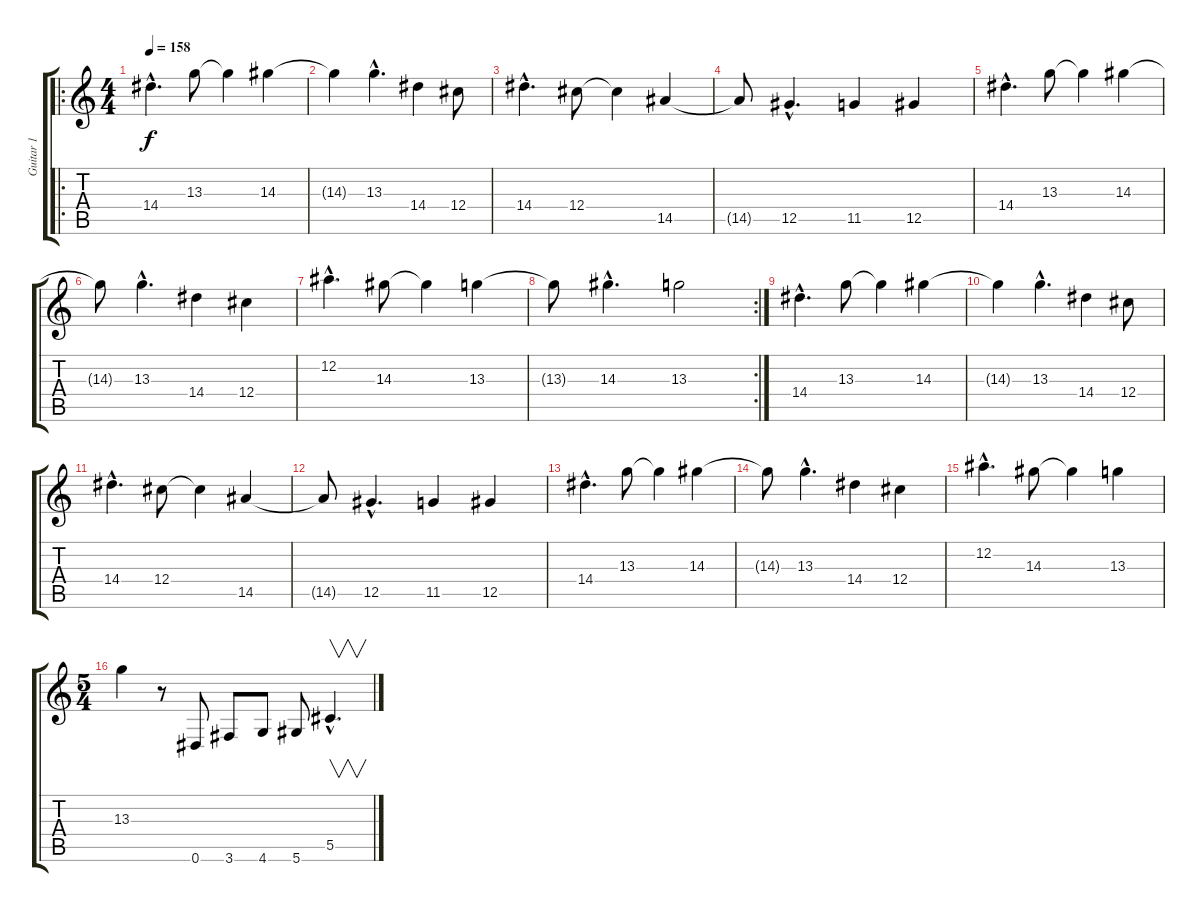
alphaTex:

\track ("Guitar 1" "Guitar 1") {instrument distortionguitar}
\staff {score tabs}
\tuning (Eb4 Bb3 Gb3 Db3 Ab2 Eb2) {hide}
\ro
\ts (4 4)
\tempo 158
\clef g2
\ks c
14.4{hac}.4{d dy f instrument distortionguitar} 13.3.8 13.3{t}.4 14.3.4 |
14.3{t}.4 13.3{hac}.4{d} 14.4.4 12.4.8 |
14.4{hac}.4{d} 12.4.8 12.4{t}.4 14.5.4 |
14.5{t}.8 12.5{hac}.4{d} 11.5.4 12.5.4 |
14.4{hac}.4{d} 13.3.8 13.3{t}.4 14.3.4 |
14.3{t}.8 13.3{hac}.4{d} 14.4.4 12.4.4 |
12.2{hac}.4{d} 14.3.8 14.3{t}.4 13.3.4 |
\rc 2
13.3{t}.8 14.3{hac}.4{d} 13.3.2 |
14.4{hac}.4{d} 13.3.8 13.3{t}.4 14.3.4 |
14.3{t}.4 13.3{hac}.4{d} 14.4.4 12.4.8 |
14.4{hac}.4{d} 12.4.8 12.4{t}.4 14.5.4 |
14.5{t}.8 12.5{hac}.4{d} 11.5.4 12.5.4 |
14.4{hac}.4{d} 13.3.8 13.3{t}.4 14.3.4 |
14.3{t}.8 13.3{hac}.4{d} 14.4.4 12.4.4 |
12.2{hac}.4{d} 14.3.8 14.3{t}.4 13.3.4 |
\ts (5 4)
13.3.4 r.8 0.6.8 3.6.8 4.6.8 5.6.8 5.5{hac}.4{v d}
